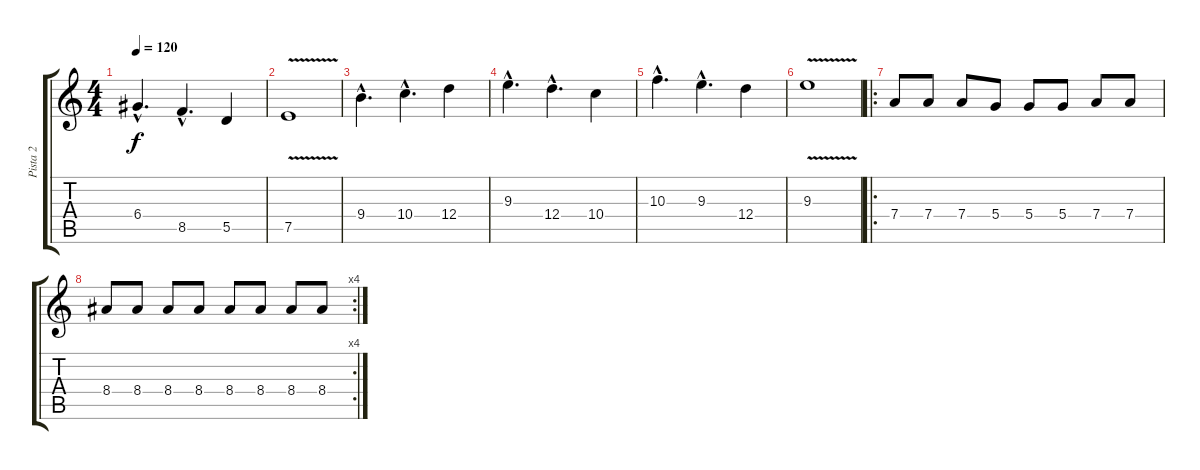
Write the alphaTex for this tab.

\track ("Pista 2" "Pista 2") {instrument distortionguitar}
\staff {score tabs}
\tuning (E4 B3 G3 D3 A2 E2) {hide}
\ts (4 4)
\tempo 120
\clef g2
\ks c
6.4{hac}.4{d dy f} 8.5{hac}.4{d} 5.5.4 |
7.5{v}.1 |
9.4{hac}.4{d} 10.4{hac}.4{d} 12.4.4 |
9.3{hac}.4{d} 12.4{hac}.4{d} 10.4.4 |
10.3{hac}.4{d} 9.3{hac}.4{d} 12.4.4 |
9.3{v}.1 |
\ro
7.4.8 7.4.8 7.4.8 5.4.8 5.4.8 5.4.8 7.4.8 7.4.8 |
\rc 4
8.4.8 8.4.8 8.4.8 8.4.8 8.4.8 8.4.8 8.4.8 8.4.8
